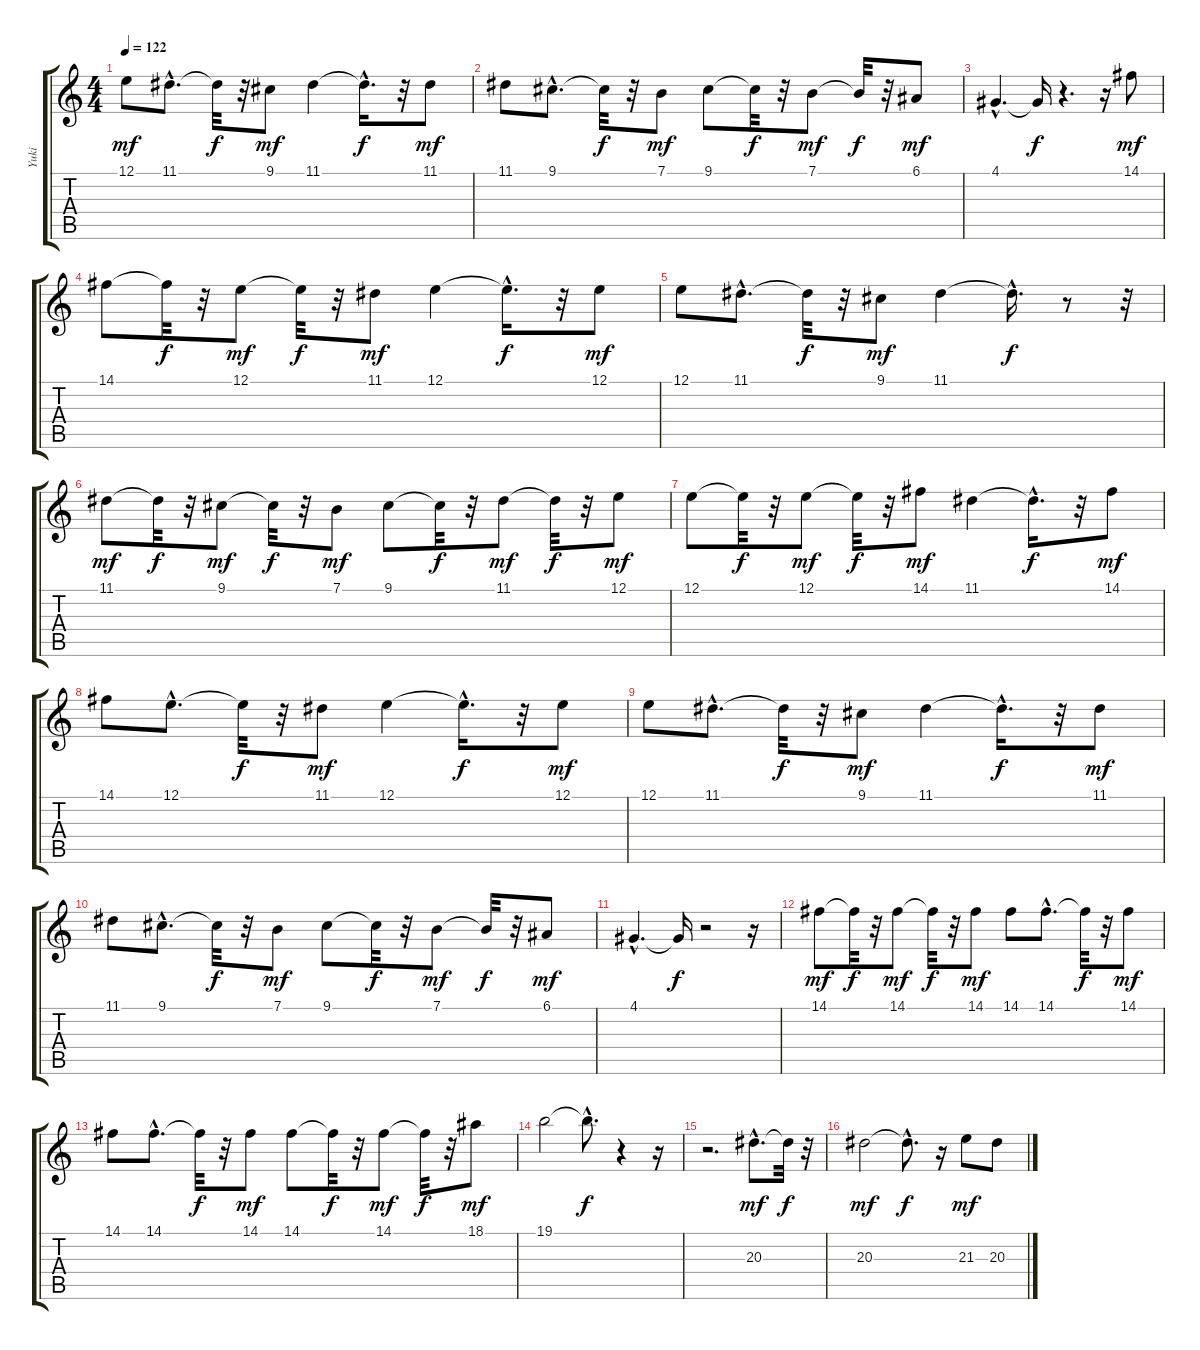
\track ("Yuki" "Yuki") {instrument tenorsax}
\staff {score tabs}
\tuning (E4 B3 G3 D3 A2 E2) {hide}
\ts (4 4)
\tempo 122
\clef g2
\ks c
12.1.8{dy mf} 11.1{hac}.8{d} 11.1{t}.32{dy f} r.32 9.1.8{dy mf} 11.1.4 11.1{hac t}.16{d dy f} r.32 11.1.8{dy mf} |
11.1.8 9.1{hac}.8{d} 9.1{t}.32{dy f} r.32 7.1.8{dy mf} 9.1.8 9.1{t}.32{dy f} r.32 7.1.8{dy mf} 7.1{t}.32{dy f} r.32 6.1.8{dy mf} |
4.1{hac}.4{d} 4.1{t}.16{dy f} r.4{d} r.16 14.1.8{dy mf} |
14.1.8 14.1{t}.32{dy f} r.32 12.1.8{dy mf} 12.1{t}.32{dy f} r.32 11.1.8{dy mf} 12.1.4 12.1{hac t}.16{d dy f} r.32 12.1.8{dy mf} |
12.1.8 11.1{hac}.8{d} 11.1{t}.32{dy f} r.32 9.1.8{dy mf} 11.1.4 11.1{hac t}.16{d dy f} r.8 r.32 |
11.1.8{dy mf} 11.1{t}.32{dy f} r.32 9.1.8{dy mf} 9.1{t}.32{dy f} r.32 7.1.8{dy mf} 9.1.8 9.1{t}.32{dy f} r.32 11.1.8{dy mf} 11.1{t}.32{dy f} r.32 12.1.8{dy mf} |
12.1.8 12.1{t}.32{dy f} r.32 12.1.8{dy mf} 12.1{t}.32{dy f} r.32 14.1.8{dy mf} 11.1.4 11.1{hac t}.16{d dy f} r.32 14.1.8{dy mf} |
14.1.8 12.1{hac}.8{d} 12.1{t}.32{dy f} r.32 11.1.8{dy mf} 12.1.4 12.1{hac t}.16{d dy f} r.32 12.1.8{dy mf} |
12.1.8 11.1{hac}.8{d} 11.1{t}.32{dy f} r.32 9.1.8{dy mf} 11.1.4 11.1{hac t}.16{d dy f} r.32 11.1.8{dy mf} |
11.1.8 9.1{hac}.8{d} 9.1{t}.32{dy f} r.32 7.1.8{dy mf} 9.1.8 9.1{t}.32{dy f} r.32 7.1.8{dy mf} 7.1{t}.32{dy f} r.32 6.1.8{dy mf} |
4.1{hac}.4{d} 4.1{t}.16{dy f} r.2 r.16 |
14.1.8{dy mf} 14.1{t}.32{dy f} r.32 14.1.8{dy mf} 14.1{t}.32{dy f} r.32 14.1.8{dy mf} 14.1.8 14.1{hac}.8{d} 14.1{t}.32{dy f} r.32 14.1.8{dy mf} |
14.1.8 14.1{hac}.8{d} 14.1{t}.32{dy f} r.32 14.1.8{dy mf} 14.1.8 14.1{t}.32{dy f} r.32 14.1.8{dy mf} 14.1{t}.32{dy f} r.32 18.1.8{dy mf} |
19.1.2 19.1{hac t}.8{d dy f} r.4 r.16 |
r.2{d} 20.3{hac}.8{d dy mf} 20.3{t}.32{dy f} r.32 |
20.3.2{dy mf} 20.3{hac t}.8{d dy f} r.16 21.3.8{dy mf} 20.3.8
